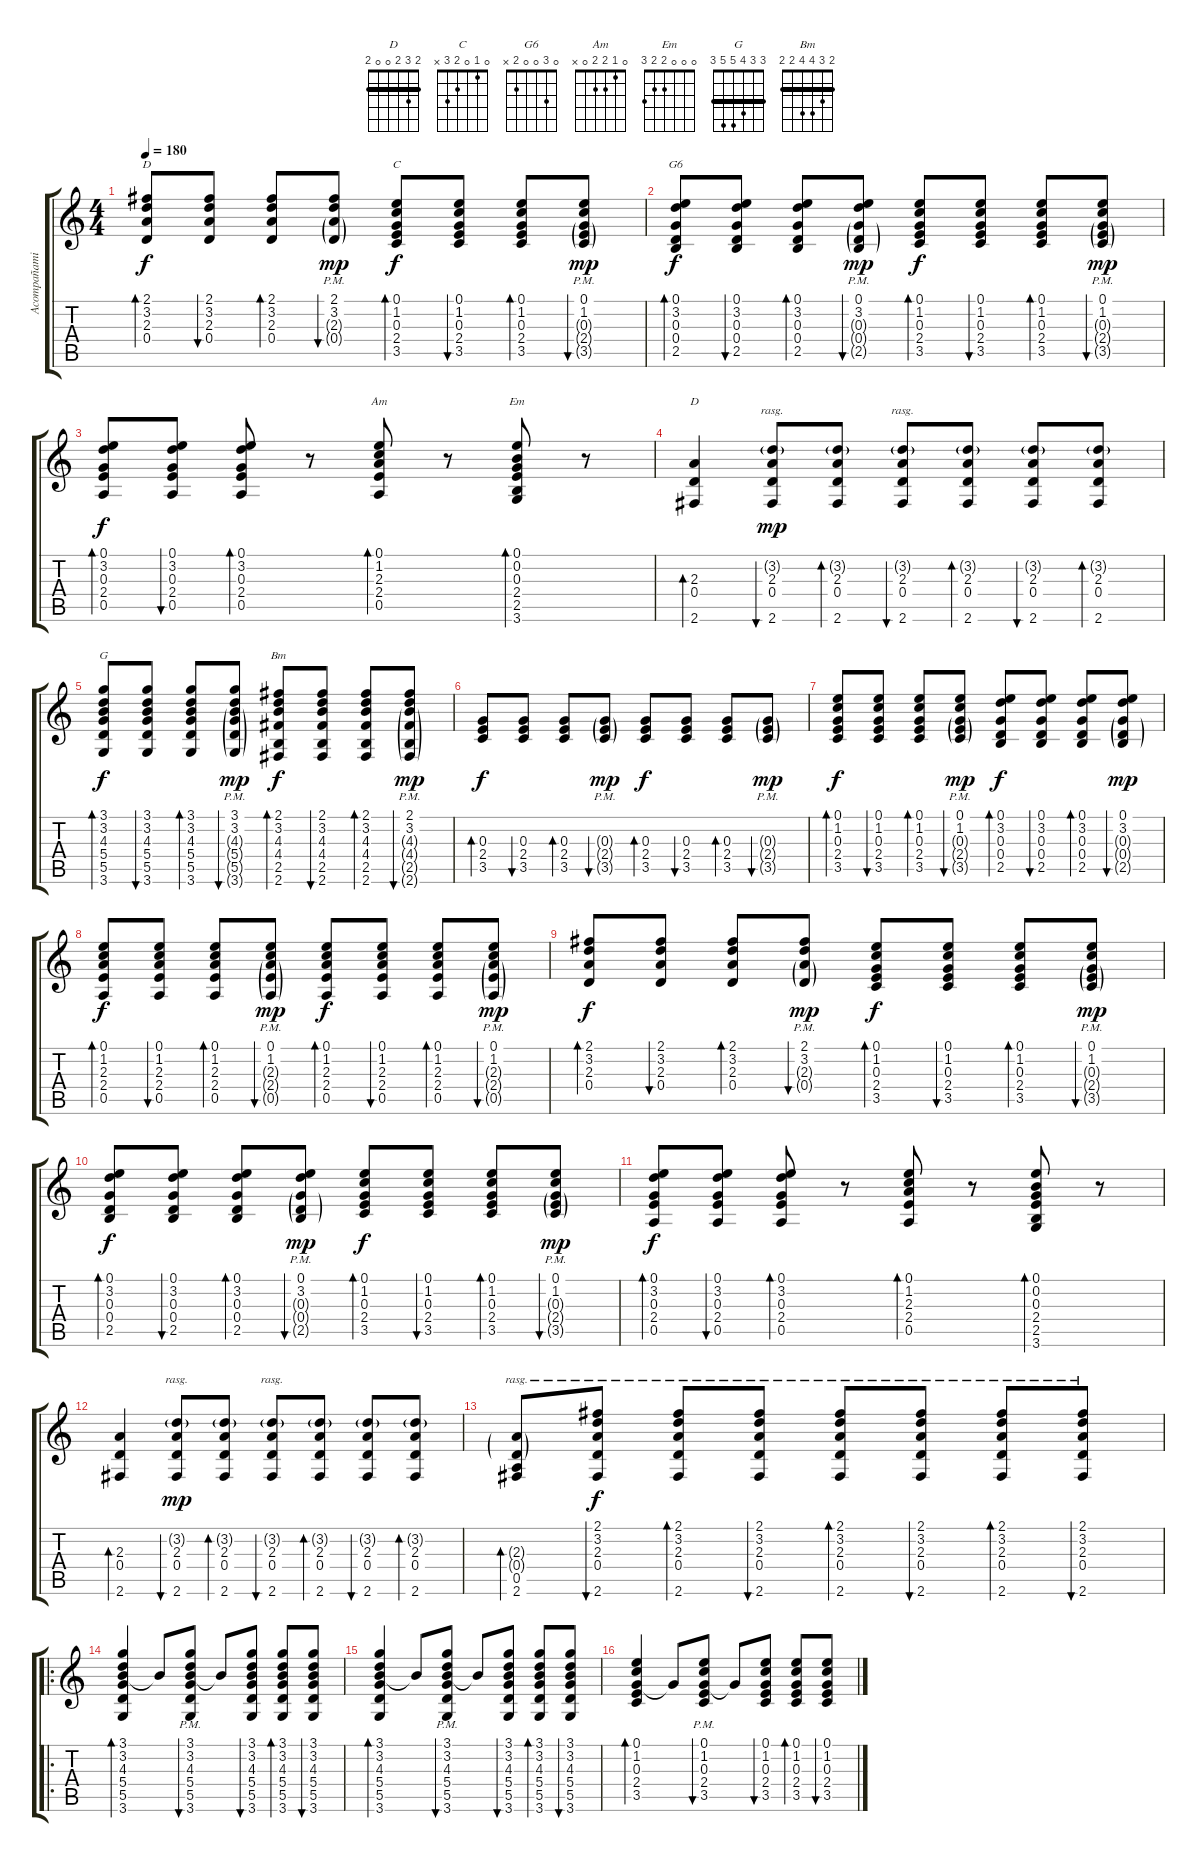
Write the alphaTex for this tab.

\track ("Acompañamiento" "Acompañami") {instrument acousticguitarnylon}
\staff {score tabs}
\tuning (E4 B3 G3 D3 A2 E2) {hide}
\chord ("D" 2 3 2 0 x x) {barre 2}
\chord ("C" 0 1 0 2 3 x)
\chord ("G6" 0 3 0 0 2 x)
\chord ("Am" 0 1 2 2 0 x)
\chord ("Em" 0 0 0 2 2 3)
\chord ("D" 2 3 2 0 0 2) {barre 2}
\chord ("G" 3 3 4 5 5 3) {barre 3}
\chord ("Bm" 2 3 4 4 2 2) {barre 2}
\ts (4 4)
\tempo 180
\clef g2
\ks c
(2.1 3.2 2.3 0.4).8{bd 60 ch "D" dy f} (2.1 3.2 2.3 0.4).8{bu 60} (2.1 3.2 2.3 0.4).8{bd 60} (2.1 3.2 2.3{g} 0.4{g pm}).8{bu 60 dy mp} (0.1 1.2 0.3 2.4 3.5).8{bd 60 ch "C" dy f} (0.1 1.2 0.3 2.4 3.5).8{bu 60} (0.1 1.2 0.3 2.4 3.5).8{bd 60} (0.1 1.2 0.3{g} 2.4{g} 3.5{g pm}).8{bu 60 dy mp} |
(0.1 3.2 0.3 0.4 2.5).8{bd 60 ch "G6" dy f} (0.1 3.2 0.3 0.4 2.5).8{bu 60} (0.1 3.2 0.3 0.4 2.5).8{bd 60} (0.1 3.2 0.3{g} 0.4{g pm} 2.5{g}).8{bu 60 dy mp} (0.1 1.2 0.3 2.4 3.5).8{bd 60 dy f} (0.1 1.2 0.3 2.4 3.5).8{bu 60} (0.1 1.2 0.3 2.4 3.5).8{bd 60} (0.1 1.2 0.3{g} 2.4{g} 3.5{g pm}).8{bu 60 dy mp} |
(0.1 3.2 0.3 2.4 0.5).8{bd 60 dy f} (0.1 3.2 0.3 2.4 0.5).8{bu 30} (0.1 3.2 0.3 2.4 0.5).8{bd 60} r.8 (0.1 1.2 2.3 2.4 0.5).8{bd 60 ch "Am"} r.8 (0.1 0.2 0.3 2.4 2.5 3.6).8{bd 60 ch "Em"} r.8 |
(2.3 0.4 2.6).4{bd 60 ch "D"} (3.2{g} 2.3 0.4 2.6).8{bu 30 rasg ii dy mp} (3.2{g} 2.3 0.4 2.6).8{bd 60} (3.2{g} 2.3 0.4 2.6).8{bu 30 rasg ii} (3.2{g} 2.3 0.4 2.6).8{bd 60} (3.2{g} 2.3 0.4 2.6).8{bu 30} (3.2{g} 2.3 0.4 2.6).8{bd 60} |
(3.1 3.2 4.3 5.4 5.5 3.6).8{bd 60 ch "G" dy f} (3.1 3.2 4.3 5.4 5.5 3.6).8{bu 30} (3.1 3.2 4.3 5.4 5.5 3.6).8{bd 60} (3.1 3.2 4.3{g} 5.4{g} 5.5{g} 3.6{g pm}).8{bu 30 dy mp} (2.1 3.2 4.3 4.4 2.5 2.6).8{bd 60 ch "Bm" dy f} (2.1 3.2 4.3 4.4 2.5 2.6).8{bu 30} (2.1 3.2 4.3 4.4 2.5 2.6).8{bd 60} (2.1 3.2 4.3{g} 4.4{g} 2.5{g} 2.6{g pm}).8{bu 30 dy mp} |
(0.3 2.4 3.5).8{bd 60 dy f} (0.3 2.4 3.5).8{bu 30} (0.3 2.4 3.5).8{bd 60} (0.3{g} 2.4{g} 3.5{g pm}).8{bu 30 dy mp} (0.3 2.4 3.5).8{bd 60 dy f} (0.3 2.4 3.5).8{bu 30} (0.3 2.4 3.5).8{bd 60} (0.3{g} 2.4{g} 3.5{g pm}).8{bu 30 dy mp} |
(0.1 1.2 0.3 2.4 3.5).8{bd 60 dy f} (0.1 1.2 0.3 2.4 3.5).8{bu 30} (0.1 1.2 0.3 2.4 3.5).8{bd 60} (0.1 1.2 0.3{g} 2.4{g} 3.5{g pm}).8{bu 30 dy mp} (0.1 3.2 0.3 0.4 2.5).8{bd 60 dy f} (0.1 3.2 0.3 0.4 2.5).8{bu 30} (0.1 3.2 0.3 0.4 2.5).8{bd 60} (0.1 3.2 0.3{g} 0.4{g} 2.5{g}).8{bu 30 dy mp} |
(0.1 1.2 2.3 2.4 0.5).8{bd 60 dy f} (0.1 1.2 2.3 2.4 0.5).8{bu 60} (0.1 1.2 2.3 2.4 0.5).8{bd 60} (0.1 1.2 2.3{g} 2.4{g} 0.5{g pm}).8{bu 60 dy mp} (0.1 1.2 2.3 2.4 0.5).8{bd 60 dy f} (0.1 1.2 2.3 2.4 0.5).8{bu 60} (0.1 1.2 2.3 2.4 0.5).8{bd 60} (0.1 1.2 2.3{g} 2.4{g} 0.5{g pm}).8{bu 60 dy mp} |
(2.1 3.2 2.3 0.4).8{bd 60 dy f} (2.1 3.2 2.3 0.4).8{bu 60} (2.1 3.2 2.3 0.4).8{bd 60} (2.1 3.2 2.3{g} 0.4{g pm}).8{bu 60 dy mp} (0.1 1.2 0.3 2.4 3.5).8{bd 60 dy f} (0.1 1.2 0.3 2.4 3.5).8{bu 60} (0.1 1.2 0.3 2.4 3.5).8{bd 60} (0.1 1.2 0.3{g} 2.4{g} 3.5{g pm}).8{bu 60 dy mp} |
(0.1 3.2 0.3 0.4 2.5).8{bd 60 dy f} (0.1 3.2 0.3 0.4 2.5).8{bu 60} (0.1 3.2 0.3 0.4 2.5).8{bd 60} (0.1 3.2 0.3{g} 0.4{g pm} 2.5{g}).8{bu 60 dy mp} (0.1 1.2 0.3 2.4 3.5).8{bd 60 dy f} (0.1 1.2 0.3 2.4 3.5).8{bu 60} (0.1 1.2 0.3 2.4 3.5).8{bd 60} (0.1 1.2 0.3{g} 2.4{g} 3.5{g pm}).8{bu 60 dy mp} |
(0.1 3.2 0.3 2.4 0.5).8{bd 60 dy f} (0.1 3.2 0.3 2.4 0.5).8{bu 30} (0.1 3.2 0.3 2.4 0.5).8{bd 60} r.8 (0.1 1.2 2.3 2.4 0.5).8{bd 60} r.8 (0.1 0.2 0.3 2.4 2.5 3.6).8{bd 60} r.8 |
(2.3 0.4 2.6).4{bd 60} (3.2{g} 2.3 0.4 2.6).8{bu 30 rasg ii dy mp} (3.2{g} 2.3 0.4 2.6).8{bd 60} (3.2{g} 2.3 0.4 2.6).8{bu 30 rasg ii} (3.2{g} 2.3 0.4 2.6).8{bd 60} (3.2{g} 2.3 0.4 2.6).8{bu 30} (3.2{g} 2.3 0.4 2.6).8{bd 60} |
(2.3{g} 0.4{g} 0.5 2.6).8{bd 30 rasg ii} (2.1 3.2 2.3 0.4 2.6).8{bu 30 rasg ii dy f} (2.1 3.2 2.3 0.4 2.6).8{bd 30 rasg ii} (2.1 3.2 2.3 0.4 2.6).8{bu 30 rasg ii} (2.1 3.2 2.3 0.4 2.6).8{bd 30 rasg ii} (2.1 3.2 2.3 0.4 2.6).8{bu 30 rasg ii} (2.1 3.2 2.3 0.4 2.6).8{bd 30 rasg ii} (2.1 3.2 2.3 0.4 2.6).8{bu 30 rasg ii} |
\ro
(3.1 3.2 4.3 5.4 5.5 3.6).4{bd 120} 4.3{t}.8 (3.1 3.2 4.3 5.4{pm} 5.5 3.6).8{bu 30} 4.3{t}.8 (3.1 3.2 4.3 5.4 5.5 3.6).8{bu 30} (3.1 3.2 4.3 5.4 5.5 3.6).8{bd 30} (3.1 3.2 4.3 5.4 5.5 3.6).8{bu 30} |
(3.1 3.2 4.3 5.4 5.5 3.6).4{bd 120} 4.3{t}.8 (3.1 3.2 4.3 5.4 5.5{pm} 3.6).8{bu 30} 4.3{t}.8 (3.1 3.2 4.3 5.4 5.5 3.6).8{bu 30} (3.1 3.2 4.3 5.4 5.5 3.6).8{bd 30} (3.1 3.2 4.3 5.4 5.5 3.6).8{bu 30} |
(0.1 1.2 0.3 2.4 3.5).4{bd 120} 0.3{t}.8 (0.1 1.2 0.3{pm} 2.4 3.5).8{bu 30} 0.3{t}.8 (0.1 1.2 0.3 2.4 3.5).8{bu 30} (0.1 1.2 0.3 2.4 3.5).8{bd 30} (0.1 1.2 0.3 2.4 3.5).8{bu 30}
